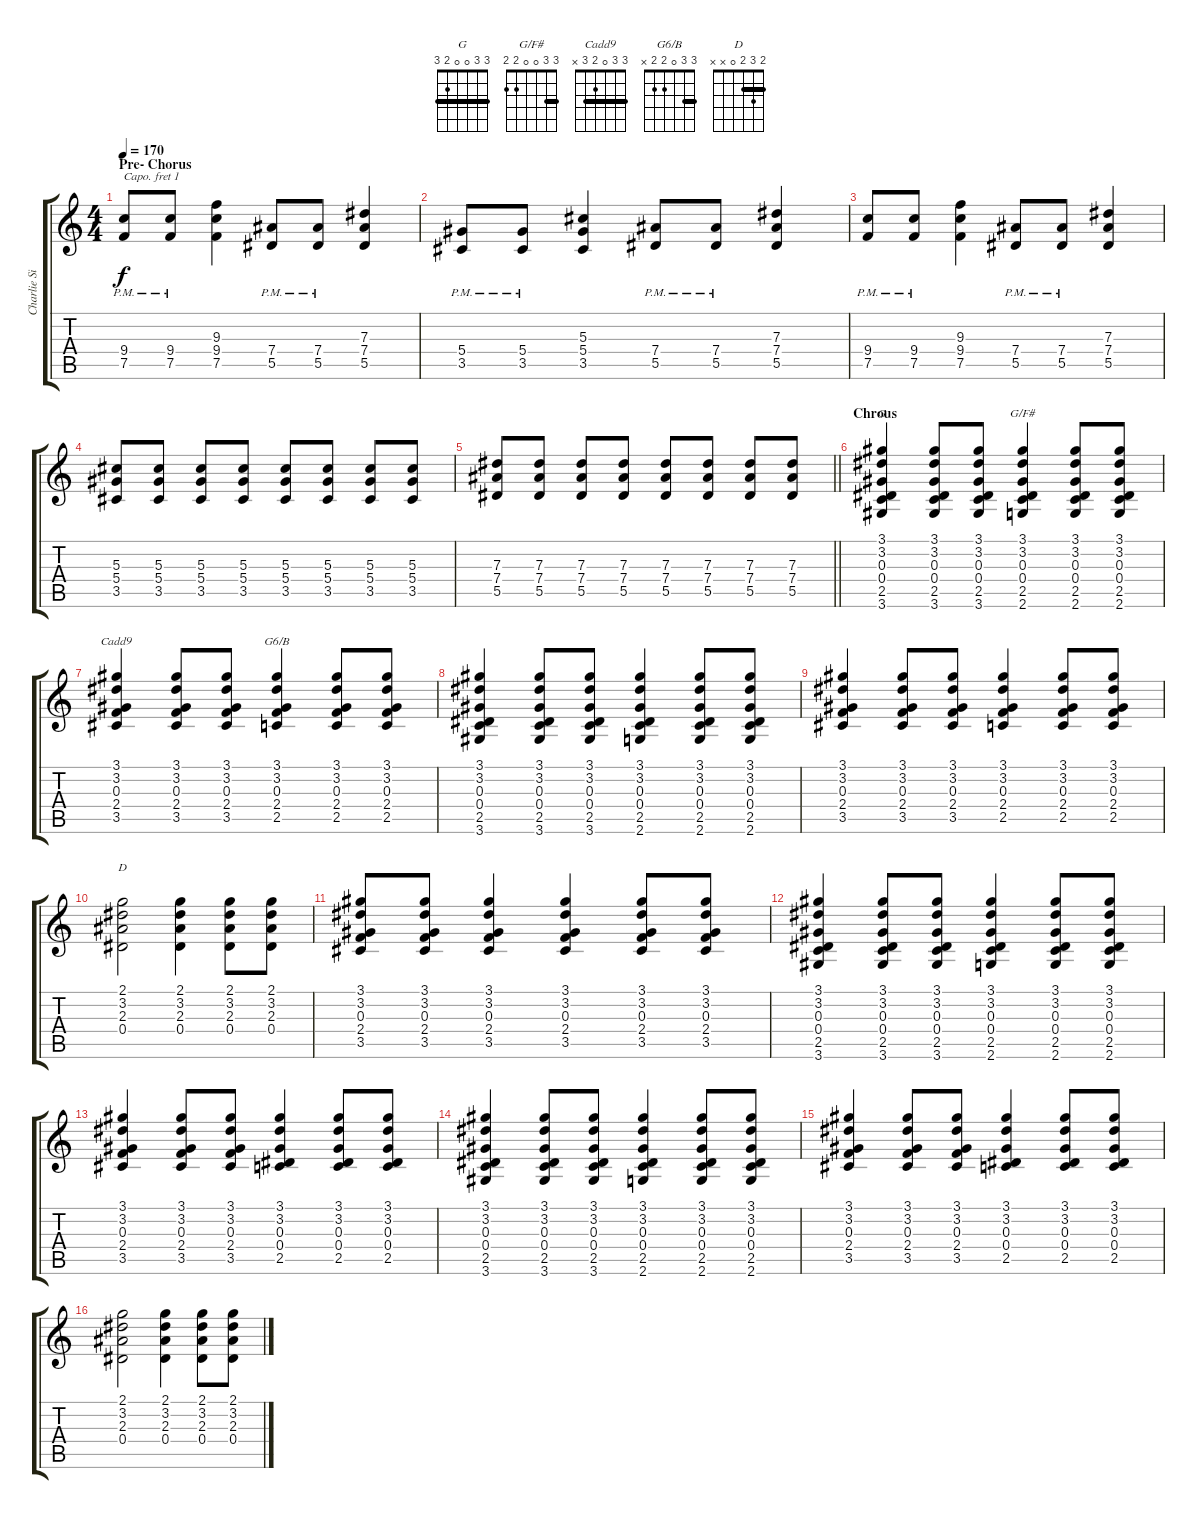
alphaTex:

\track ("Charlie Simpson" "Charlie Si") {instrument overdrivenguitar}
\staff {score tabs}
\capo 1
\tuning (E4 B3 G3 D3 A2 E2) {hide}
\chord ("G" 3 3 0 0 2 3) {barre 3}
\chord ("G/F#" 3 3 0 0 2 2) {barre 3}
\chord ("Cadd9" 3 3 0 2 3 x) {barre 3}
\chord ("G6/B" 3 3 0 2 2 x) {barre 3}
\chord ("D" 2 3 2 0 x x) {barre 2}
\ts (4 4)
\section ("" "Pre- Chorus")
\tempo 170
\clef g2
\ks c
(9.4{pm} 7.5{pm}).8{dy f} (9.4{pm} 7.5{pm}).8 (9.3 9.4 7.5).4 (7.4{pm} 5.5{pm}).8 (7.4{pm} 5.5{pm}).8 (7.3 7.4 5.5).4 |
(5.4{pm} 3.5{pm}).8 (5.4{pm} 3.5{pm}).8 (5.3 5.4 3.5).4 (7.4{pm} 5.5{pm}).8 (7.4{pm} 5.5{pm}).8 (7.3 7.4 5.5).4 |
(9.4{pm} 7.5{pm}).8 (9.4{pm} 7.5{pm}).8 (9.3 9.4 7.5).4 (7.4{pm} 5.5{pm}).8 (7.4{pm} 5.5{pm}).8 (7.3 7.4 5.5).4 |
(5.3 5.4 3.5).8 (5.3 5.4 3.5).8 (5.3 5.4 3.5).8 (5.3 5.4 3.5).8 (5.3 5.4 3.5).8 (5.3 5.4 3.5).8 (5.3 5.4 3.5).8 (5.3 5.4 3.5).8 |
\barLineRight lightlight
(7.3 7.4 5.5).8 (7.3 7.4 5.5).8 (7.3 7.4 5.5).8 (7.3 7.4 5.5).8 (7.3 7.4 5.5).8 (7.3 7.4 5.5).8 (7.3 7.4 5.5).8 (7.3 7.4 5.5).8 |
\section ("" "Chrous")
(3.1 3.2 0.3 0.4 2.5 3.6).4{ch "G"} (3.1 3.2 0.3 0.4 2.5 3.6).8 (3.1 3.2 0.3 0.4 2.5 3.6).8 (3.1 3.2 0.3 0.4 2.5 2.6).4{ch "G/F#"} (3.1 3.2 0.3 0.4 2.5 2.6).8 (3.1 3.2 0.3 0.4 2.5 2.6).8 |
(3.1 3.2 0.3 2.4 3.5).4{ch "Cadd9"} (3.1 3.2 0.3 2.4 3.5).8 (3.1 3.2 0.3 2.4 3.5).8 (3.1 3.2 0.3 2.4 2.5).4{ch "G6/B"} (3.1 3.2 0.3 2.4 2.5).8 (3.1 3.2 0.3 2.4 2.5).8 |
(3.1 3.2 0.3 0.4 2.5 3.6).4 (3.1 3.2 0.3 0.4 2.5 3.6).8 (3.1 3.2 0.3 0.4 2.5 3.6).8 (3.1 3.2 0.3 0.4 2.5 2.6).4 (3.1 3.2 0.3 0.4 2.5 2.6).8 (3.1 3.2 0.3 0.4 2.5 2.6).8 |
(3.1 3.2 0.3 2.4 3.5).4 (3.1 3.2 0.3 2.4 3.5).8 (3.1 3.2 0.3 2.4 3.5).8 (3.1 3.2 0.3 2.4 2.5).4 (3.1 3.2 0.3 2.4 2.5).8 (3.1 3.2 0.3 2.4 2.5).8 |
(2.1 3.2 2.3 0.4).2{ch "D"} (2.1 3.2 2.3 0.4).4 (2.1 3.2 2.3 0.4).8 (2.1 3.2 2.3 0.4).8 |
(3.1 3.2 0.3 2.4 3.5).8 (3.1 3.2 0.3 2.4 3.5).8 (3.1 3.2 0.3 2.4 3.5).4 (3.1 3.2 0.3 2.4 3.5).4 (3.1 3.2 0.3 2.4 3.5).8 (3.1 3.2 0.3 2.4 3.5).8 |
(3.1 3.2 0.3 0.4 2.5 3.6).4 (3.1 3.2 0.3 0.4 2.5 3.6).8 (3.1 3.2 0.3 0.4 2.5 3.6).8 (3.1 3.2 0.3 0.4 2.5 2.6).4 (3.1 3.2 0.3 0.4 2.5 2.6).8 (3.1 3.2 0.3 0.4 2.5 2.6).8 |
(3.1 3.2 0.3 2.4 3.5).4 (3.1 3.2 0.3 2.4 3.5).8 (3.1 3.2 0.3 2.4 3.5).8 (3.1 3.2 0.3 0.4 2.5).4 (3.1 3.2 0.3 0.4 2.5).8 (3.1 3.2 0.3 0.4 2.5).8 |
(3.1 3.2 0.3 0.4 2.5 3.6).4 (3.1 3.2 0.3 0.4 2.5 3.6).8 (3.1 3.2 0.3 0.4 2.5 3.6).8 (3.1 3.2 0.3 0.4 2.5 2.6).4 (3.1 3.2 0.3 0.4 2.5 2.6).8 (3.1 3.2 0.3 0.4 2.5 2.6).8 |
(3.1 3.2 0.3 2.4 3.5).4 (3.1 3.2 0.3 2.4 3.5).8 (3.1 3.2 0.3 2.4 3.5).8 (3.1 3.2 0.3 0.4 2.5).4 (3.1 3.2 0.3 0.4 2.5).8 (3.1 3.2 0.3 0.4 2.5).8 |
(2.1 3.2 2.3 0.4).2 (2.1 3.2 2.3 0.4).4 (2.1 3.2 2.3 0.4).8 (2.1 3.2 2.3 0.4).8
